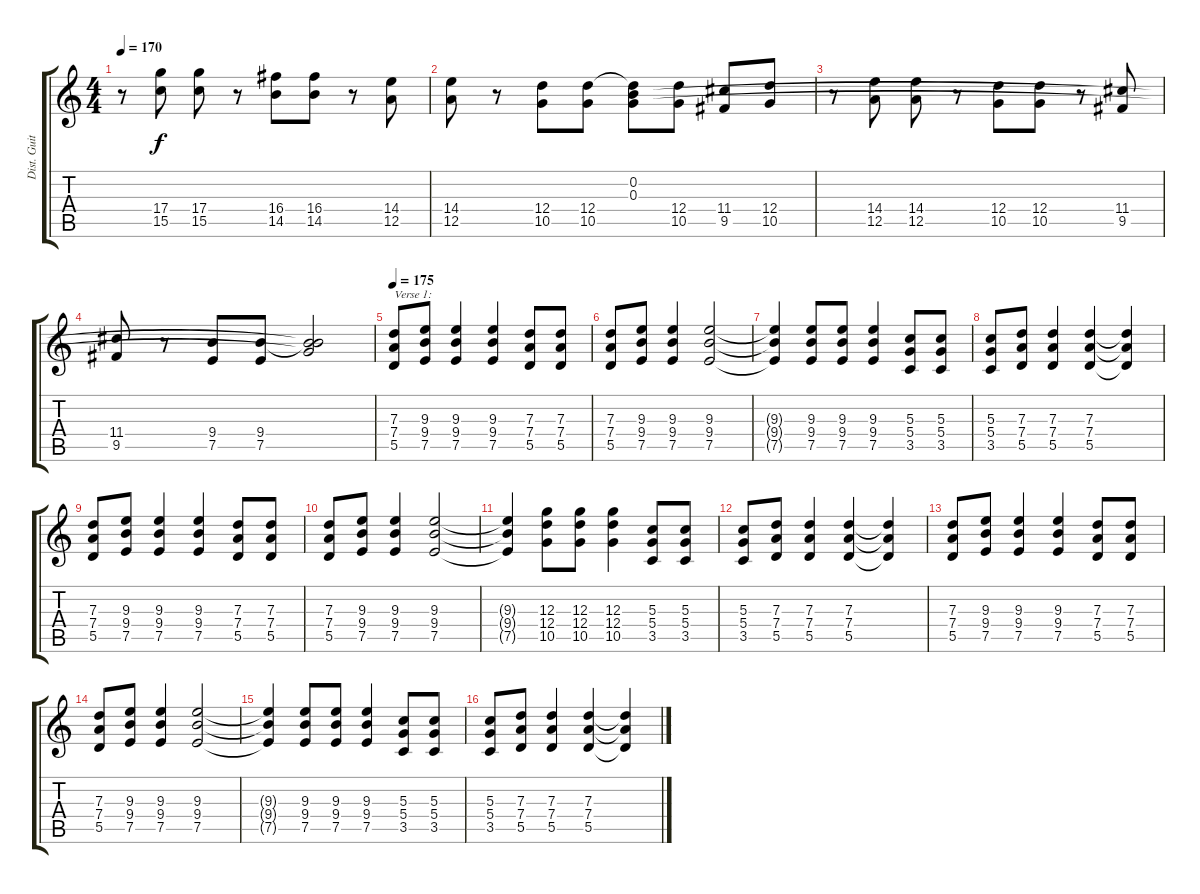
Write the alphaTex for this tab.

\track ("Dist. Guitar 1" "Dist. Guit") {instrument distortionguitar}
\staff {score tabs}
\tuning (E4 B3 G3 D3 A2 E2) {hide}
\ts (4 4)
\tempo 170
\clef g2
\ks c
r.8{dy f} (17.4 15.5).8{instrument distortionguitar} (17.4 15.5).8 r.8{instrument distortionguitar} (16.4 14.5).8 (16.4 14.5).8 r.8 (14.4 12.5).8 |
(14.4 12.5).8 r.8 (12.4 10.5).8 (12.4 10.5).8 (0.2{t} 0.3{t} 12.4{t}).8 (12.4 10.5).8 (11.4 9.5).8 (12.4 10.5).8 |
r.8 (14.4 12.5).8 (14.4 12.5).8 r.8 (12.4 10.5).8 (12.4 10.5).8 r.8 (11.4 9.5).8 |
(11.4 9.5).8 r.8 (9.4 7.5).8 (9.4 7.5).8 (0.2{t} 0.3{t} 9.4{t}).2 |
\tempo 175
(7.3 7.4 5.5).8{txt "Verse 1:" volume 10 instrument distortionguitar} (9.3 9.4 7.5).8 (9.3 9.4 7.5).4{instrument distortionguitar} (9.3 9.4 7.5).4 (7.3 7.4 5.5).8 (7.3 7.4 5.5).8 |
(7.3 7.4 5.5).8 (9.3 9.4 7.5).8 (9.3 9.4 7.5).4 (9.3 9.4 7.5).2 |
(9.3{t} 9.4{t} 7.5{t}).4 (9.3 9.4 7.5).8 (9.3 9.4 7.5).8 (9.3 9.4 7.5).4 (5.3 5.4 3.5).8 (5.3 5.4 3.5).8 |
(5.3 5.4 3.5).8 (7.3 7.4 5.5).8 (7.3 7.4 5.5).4 (7.3 7.4 5.5).4 (7.3{t} 7.4{t} 5.5{t}).4 |
(7.3 7.4 5.5).8 (9.3 9.4 7.5).8 (9.3 9.4 7.5).4 (9.3 9.4 7.5).4 (7.3 7.4 5.5).8 (7.3 7.4 5.5).8 |
(7.3 7.4 5.5).8 (9.3 9.4 7.5).8 (9.3 9.4 7.5).4 (9.3 9.4 7.5).2 |
(9.3{t} 9.4{t} 7.5{t}).4 (12.3 12.4 10.5).8 (12.3 12.4 10.5).8 (12.3 12.4 10.5).4 (5.3 5.4 3.5).8 (5.3 5.4 3.5).8 |
(5.3 5.4 3.5).8 (7.3 7.4 5.5).8 (7.3 7.4 5.5).4 (7.3 7.4 5.5).4 (7.3{t} 7.4{t} 5.5{t}).4 |
(7.3 7.4 5.5).8 (9.3 9.4 7.5).8 (9.3 9.4 7.5).4 (9.3 9.4 7.5).4 (7.3 7.4 5.5).8 (7.3 7.4 5.5).8 |
(7.3 7.4 5.5).8 (9.3 9.4 7.5).8 (9.3 9.4 7.5).4 (9.3 9.4 7.5).2 |
(9.3{t} 9.4{t} 7.5{t}).4 (9.3 9.4 7.5).8 (9.3 9.4 7.5).8 (9.3 9.4 7.5).4 (5.3 5.4 3.5).8 (5.3 5.4 3.5).8 |
(5.3 5.4 3.5).8 (7.3 7.4 5.5).8 (7.3 7.4 5.5).4 (7.3 7.4 5.5).4 (7.3{t} 7.4{t} 5.5{t}).4
